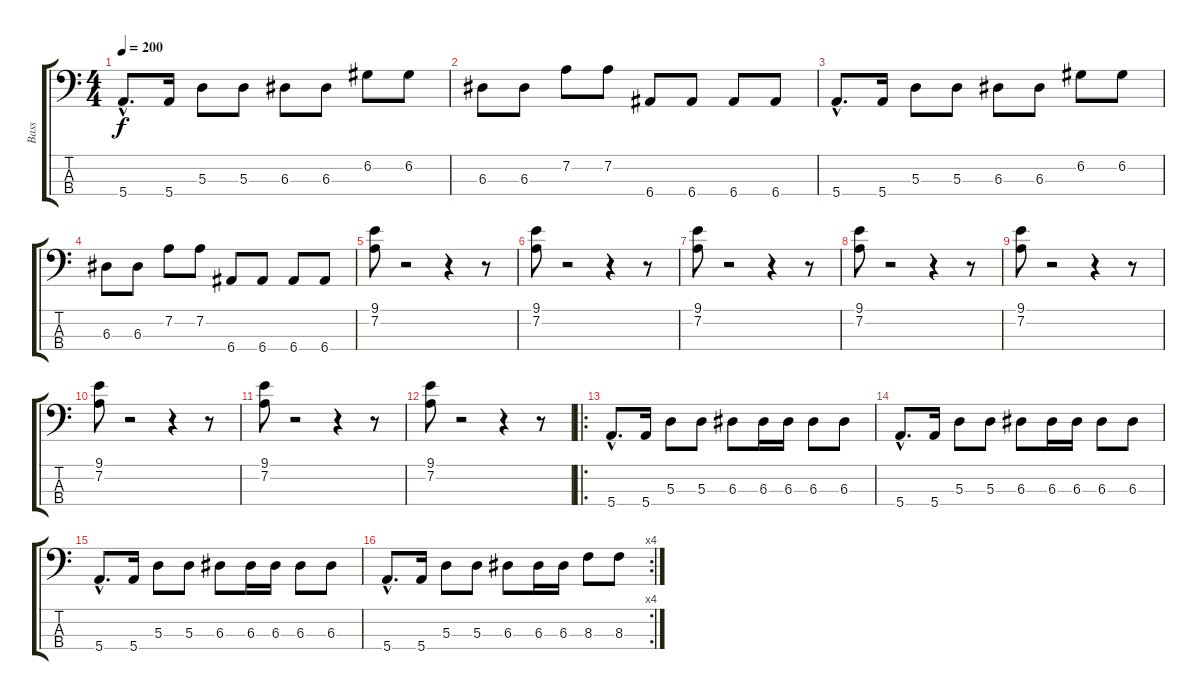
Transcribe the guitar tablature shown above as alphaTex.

\track ("Bass" "Bass") {instrument electricbassfinger}
\staff {score tabs}
\tuning (G2 D2 A1 E1) {hide}
\ts (4 4)
\tempo 200
\clef f4
\ks c
5.4{hac}.8{d dy f} 5.4.16 5.3.8 5.3.8 6.3.8 6.3.8 6.2.8 6.2.8 |
6.3.8 6.3.8 7.2.8 7.2.8 6.4.8 6.4.8 6.4.8 6.4.8 |
5.4{hac}.8{d} 5.4.16 5.3.8 5.3.8 6.3.8 6.3.8 6.2.8 6.2.8 |
6.3.8 6.3.8 7.2.8 7.2.8 6.4.8 6.4.8 6.4.8 6.4.8 |
(9.1 7.2).8 r.2 r.4 r.8 |
(9.1 7.2).8 r.2 r.4 r.8 |
(9.1 7.2).8 r.2 r.4 r.8 |
(9.1 7.2).8 r.2 r.4 r.8 |
(9.1 7.2).8 r.2 r.4 r.8 |
(9.1 7.2).8 r.2 r.4 r.8 |
(9.1 7.2).8 r.2 r.4 r.8 |
(9.1 7.2).8 r.2 r.4 r.8 |
\ro
5.4{hac}.8{d} 5.4.16 5.3.8 5.3.8 6.3.8 6.3.16 6.3.16 6.3.8 6.3.8 |
5.4{hac}.8{d} 5.4.16 5.3.8 5.3.8 6.3.8 6.3.16 6.3.16 6.3.8 6.3.8 |
5.4{hac}.8{d} 5.4.16 5.3.8 5.3.8 6.3.8 6.3.16 6.3.16 6.3.8 6.3.8 |
\rc 4
5.4{hac}.8{d} 5.4.16 5.3.8 5.3.8 6.3.8 6.3.16 6.3.16 8.3.8 8.3.8
